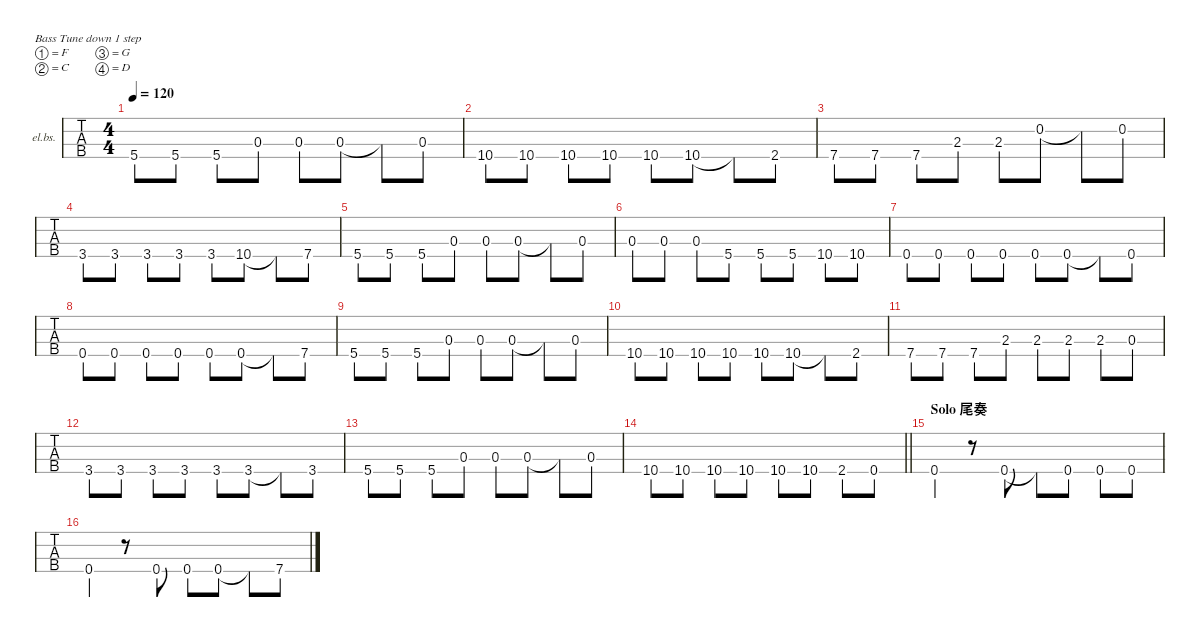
\defaultSystemsLayout 4
\hideDynamics
\bracketExtendMode nobrackets
\firstSystemTrackNameOrientation horizontal
\track ("El Bass" "el.bs.") {mute instrument electricbassfinger}
\staff {tabs}
\tuning (F2 C2 G1 D1)
\ts (4 4)
\tempo 120
\clef f4
\ks dminor
5.4{acc forcenatural}.8{dy ff} 5.4{acc forcenatural}.8{dy f} 5.4{acc forcenatural}.8{dy p} 0.3{acc forcenatural}.8{dy f} 0.3{acc forcenatural}.8{dy fff} 0.3{acc forcenatural}.8{dy f} 0.3{t acc forcenatural}.8 0.3{acc forcenatural}.8{dy mp} |
10.4{acc forcenatural}.8{dy fff} 10.4{acc forcenatural}.8{dy f} 10.4{acc forcenatural}.8{dy mp} 10.4{acc forcenatural}.8{dy mf} 10.4{acc forcenatural}.8{dy ff} 10.4{acc forcenatural}.8{dy mf} 10.4{t acc forcenatural}.8 2.4{acc forcenatural}.8{dy ff} |
7.4{acc forcenatural}.8{dy fff} 7.4{acc forcenatural}.8{dy f} 7.4{acc forcenatural}.8 2.3{acc forcenatural}.8{dy mf} 2.3{acc forcenatural}.8{dy ff} 0.2{acc forcenatural}.8 0.2{t acc forcenatural}.8 0.2{acc forcenatural}.8 |
3.4{acc forcenatural}.8{dy fff} 3.4{acc forcenatural}.8{dy mf} 3.4{acc forcenatural}.8{dy mp} 3.4{acc forcenatural}.8{dy mf} 3.4{acc forcenatural}.8{dy ff} 10.4{acc forcenatural}.8{dy fff} 10.4{t acc forcenatural}.8 7.4{acc forcenatural}.8{dy ff} |
5.4{acc forcenatural}.8{dy fff} 5.4{acc forcenatural}.8{dy f} 5.4{acc forcenatural}.8{dy mf} 0.3{acc forcenatural}.8{dy f} 0.3{acc forcenatural}.8{dy ff} 0.3{acc forcenatural}.8{dy mf} 0.3{t acc forcenatural}.8 0.3{acc forcenatural}.8{dy mp} |
0.3{acc forcenatural}.8{dy fff} 0.3{acc forcenatural}.8{dy mf} 0.3{acc forcenatural}.8{dy mp} 5.4{acc forcenatural}.8{dy f} 5.4{acc forcenatural}.8{dy fff} 5.4{acc forcenatural}.8{dy mf} 10.4{acc forcenatural}.8{dy ff} 10.4{acc forcenatural}.8{dy fff} |
0.4{acc forcenatural}.8{dy ff} 0.4{acc forcenatural}.8{dy mf} 0.4{acc forcenatural}.8{dy mp} 0.4{acc forcenatural}.8{dy mf} 0.4{acc forcenatural}.8{dy ff} 0.4{acc forcenatural}.8{dy mf} 0.4{t acc forcenatural}.8 0.4{acc forcenatural}.8{dy mp} |
0.4{acc forcenatural}.8{dy fff} 0.4{acc forcenatural}.8{dy mf} 0.4{acc forcenatural}.8{dy p} 0.4{acc forcenatural}.8{dy f} 0.4{acc forcenatural}.8{dy fff} 0.4{acc forcenatural}.8{dy ff} 0.4{t acc forcenatural}.8 7.4{acc forcenatural}.8 |
5.4{acc forcenatural}.8{dy fff} 5.4{acc forcenatural}.8{dy mf} 5.4{acc forcenatural}.8{dy mp} 0.3{acc forcenatural}.8{dy mf} 0.3{acc forcenatural}.8{dy fff} 0.3{acc forcenatural}.8{dy mf} 0.3{t acc forcenatural}.8 0.3{acc forcenatural}.8{dy mp} |
10.4{acc forcenatural}.8{dy fff} 10.4{acc forcenatural}.8{dy f} 10.4{acc forcenatural}.8{dy p} 10.4{acc forcenatural}.8{dy f} 10.4{acc forcenatural}.8{dy ff} 10.4{acc forcenatural}.8{dy f} 10.4{t acc forcenatural}.8 2.4{acc forcenatural}.8{dy fff} |
7.4{acc forcenatural}.8 7.4{acc forcenatural}.8{dy mf} 7.4{acc forcenatural}.8{dy p} 2.3{acc forcenatural}.8{dy f} 2.3{acc forcenatural}.8{dy ff} 2.3{acc forcenatural}.8{dy mf} 2.3{acc forcenatural}.8{dy fff} 0.3{acc forcenatural}.8{dy ff} |
3.4{acc forcenatural}.8{dy fff} 3.4{acc forcenatural}.8{dy mf} 3.4{acc forcenatural}.8{dy mp} 3.4{acc forcenatural}.8{dy f} 3.4{acc forcenatural}.8{dy ff} 3.4{acc forcenatural}.8{dy f} 3.4{t acc forcenatural}.8 3.4{acc forcenatural}.8{dy p} |
5.4{acc forcenatural}.8{dy fff} 5.4{acc forcenatural}.8{dy f} 5.4{acc forcenatural}.8{dy p} 0.3{acc forcenatural}.8{dy mf} 0.3{acc forcenatural}.8{dy ff} 0.3{acc forcenatural}.8{dy f} 0.3{t acc forcenatural}.8 0.3{acc forcenatural}.8{dy mp} |
\barLineRight lightlight
10.4{acc forcenatural}.8{dy fff} 10.4{acc forcenatural}.8{dy f} 10.4{acc forcenatural}.8 10.4{acc forcenatural}.8 10.4{acc forcenatural}.8{dy ff} 10.4{acc forcenatural}.8{dy f} 2.4{acc forcenatural}.8{dy ff} 0.4{acc forcenatural}.8{dy fff} |
\section ("" "Solo 尾奏")
0.4{acc forcenatural}.4 r.8 0.4{acc forcenatural}.8 0.4{t acc forcenatural}.8 0.4{acc forcenatural}.8{dy mf} 0.4{acc forcenatural}.8{dy mp} 0.4{acc forcenatural}.8{dy mf} |
0.4{acc forcenatural}.4{dy f} r.8 0.4{acc forcenatural}.8 0.4{acc forcenatural}.8 0.4{acc forcenatural}.8 0.4{t acc forcenatural}.8 7.4{acc forcenatural}.8{dy ff}
